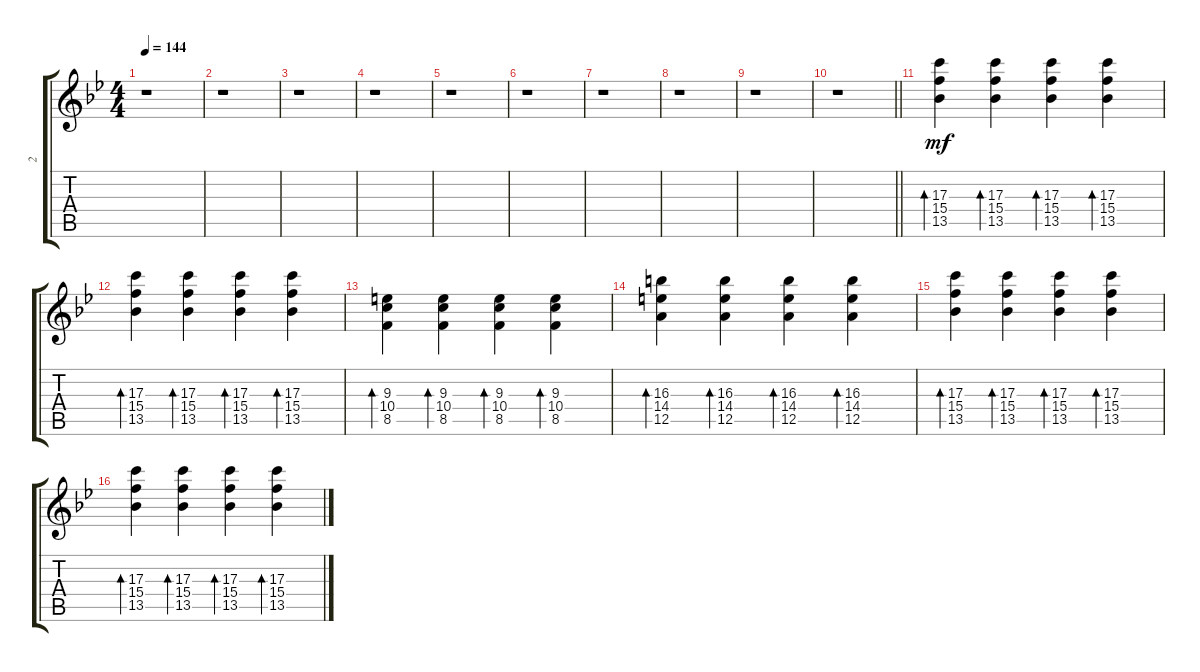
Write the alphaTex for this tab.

\track ("2" "2") {instrument overdrivenguitar}
\staff {score tabs}
\tuning (E4 B3 G3 D3 A2 E2) {hide}
\ts (4 4)
\tempo 144
\clef g2
\ks bb
r.1{dy mf instrument overdrivenguitar} |
r.1 |
r.1 |
r.1 |
r.1 |
r.1 |
r.1 |
r.1 |
r.1 |
\barLineRight lightlight
r.1 |
(17.3 15.4 13.5).4{bd 30} (17.3 15.4 13.5).4{bd 30} (17.3 15.4 13.5).4{bd 30} (17.3 15.4 13.5).4{bd 30} |
(17.3 15.4 13.5).4{bd 30} (17.3 15.4 13.5).4{bd 30} (17.3 15.4 13.5).4{bd 30} (17.3 15.4 13.5).4{bd 30} |
(9.3 10.4 8.5).4{bd 30} (9.3 10.4 8.5).4{bd 30} (9.3 10.4 8.5).4{bd 30} (9.3 10.4 8.5).4{bd 30} |
(16.3 14.4 12.5).4{bd 30} (16.3 14.4 12.5).4{bd 30} (16.3 14.4 12.5).4{bd 30} (16.3 14.4 12.5).4{bd 30} |
(17.3 15.4 13.5).4{bd 30} (17.3 15.4 13.5).4{bd 30} (17.3 15.4 13.5).4{bd 30} (17.3 15.4 13.5).4{bd 30} |
(17.3 15.4 13.5).4{bd 30} (17.3 15.4 13.5).4{bd 30} (17.3 15.4 13.5).4{bd 30} (17.3 15.4 13.5).4{bd 30}
